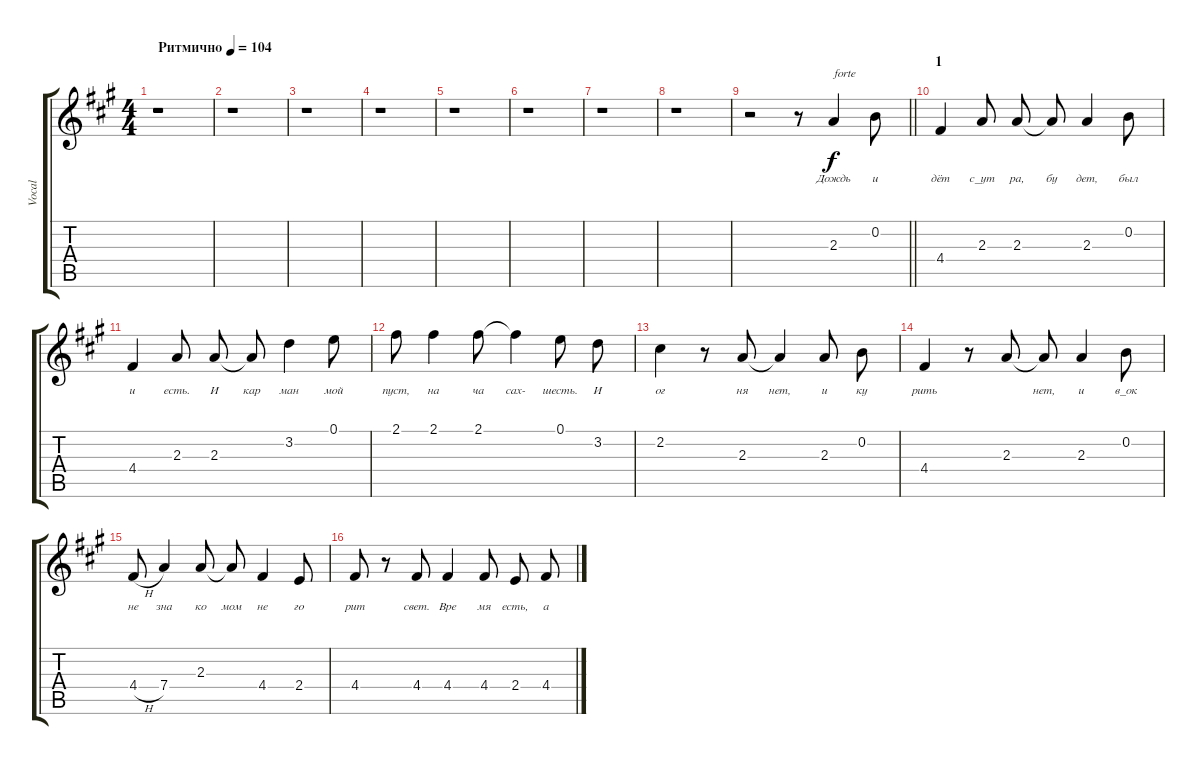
\track ("Vocal" "Vocal") {instrument electricbasspick}
\staff {score tabs}
\tuning (E4 B3 G3 D3 A2 E2) {hide}
\ts (4 4)
\tempo (104 "Ритмично")
\clef g2
\ks a
r.1{dy f instrument electricbasspick} |
r.1 |
r.1 |
r.1 |
r.1 |
r.1 |
r.1 |
r.1 |
\barLineRight lightlight
r.2 r.8 2.3.4{txt "forte" lyrics (0 "Дождь") lyrics (1 "") lyrics (2 "") lyrics (3 "") lyrics (4 "")} 0.2.8{lyrics (0 "и") lyrics (1 "") lyrics (2 "") lyrics (3 "") lyrics (4 "")} |
\section ("" "1")
4.4.4{lyrics (0 "дёт") lyrics (1 "") lyrics (2 "") lyrics (3 "") lyrics (4 "")} 2.3.8{lyrics (0 "с_ут") lyrics (1 "") lyrics (2 "") lyrics (3 "") lyrics (4 "") beam split} 2.3.8{lyrics (0 "ра,") lyrics (1 "") lyrics (2 "") lyrics (3 "") lyrics (4 "")} 2.3{t}.8{lyrics (0 "бу") lyrics (1 "") lyrics (2 "") lyrics (3 "") lyrics (4 "")} 2.3.4{lyrics (0 "дет,") lyrics (1 "") lyrics (2 "") lyrics (3 "") lyrics (4 "")} 0.2.8{lyrics (0 "был") lyrics (1 "") lyrics (2 "") lyrics (3 "") lyrics (4 "")} |
4.4.4{lyrics (0 "и") lyrics (1 "") lyrics (2 "") lyrics (3 "") lyrics (4 "")} 2.3.8{lyrics (0 "есть.") lyrics (1 "") lyrics (2 "") lyrics (3 "") lyrics (4 "") beam split} 2.3.8{lyrics (0 "И") lyrics (1 "") lyrics (2 "") lyrics (3 "") lyrics (4 "")} 2.3{t}.8{lyrics (0 "кар") lyrics (1 "") lyrics (2 "") lyrics (3 "") lyrics (4 "")} 3.2.4{lyrics (0 "ман") lyrics (1 "") lyrics (2 "") lyrics (3 "") lyrics (4 "")} 0.1.8{lyrics (0 "мой") lyrics (1 "") lyrics (2 "") lyrics (3 "") lyrics (4 "")} |
2.1.8{lyrics (0 "пуст,") lyrics (1 "") lyrics (2 "") lyrics (3 "") lyrics (4 "")} 2.1.4{lyrics (0 "на") lyrics (1 "") lyrics (2 "") lyrics (3 "") lyrics (4 "")} 2.1.8{lyrics (0 "ча") lyrics (1 "") lyrics (2 "") lyrics (3 "") lyrics (4 "")} 2.1{t}.4{lyrics (0 "сах-") lyrics (1 "") lyrics (2 "") lyrics (3 "") lyrics (4 "")} 0.1.8{lyrics (0 "шесть.") lyrics (1 "") lyrics (2 "") lyrics (3 "") lyrics (4 "") beam split} 3.2.8{lyrics (0 "И") lyrics (1 "") lyrics (2 "") lyrics (3 "") lyrics (4 "")} |
2.2.4{lyrics (0 "ог") lyrics (1 "") lyrics (2 "") lyrics (3 "") lyrics (4 "")} r.8 2.3.8{lyrics (0 "ня") lyrics (1 "") lyrics (2 "") lyrics (3 "") lyrics (4 "")} 2.3{t}.4{lyrics (0 "нет,") lyrics (1 "") lyrics (2 "") lyrics (3 "") lyrics (4 "")} 2.3.8{lyrics (0 "и") lyrics (1 "") lyrics (2 "") lyrics (3 "") lyrics (4 "") beam split} 0.2.8{lyrics (0 "ку") lyrics (1 "") lyrics (2 "") lyrics (3 "") lyrics (4 "")} |
4.4.4{lyrics (0 "рить") lyrics (1 "") lyrics (2 "") lyrics (3 "") lyrics (4 "")} r.8 2.3.8{lyrics (0 "") lyrics (1 "") lyrics (2 "") lyrics (3 "") lyrics (4 "")} 2.3{t}.8{lyrics (0 "нет,") lyrics (1 "") lyrics (2 "") lyrics (3 "") lyrics (4 "")} 2.3.4{lyrics (0 "и") lyrics (1 "") lyrics (2 "") lyrics (3 "") lyrics (4 "")} 0.2.8{lyrics (0 "в_ок") lyrics (1 "") lyrics (2 "") lyrics (3 "") lyrics (4 "")} |
4.4{h}.8{lyrics (0 "не") lyrics (1 "") lyrics (2 "") lyrics (3 "") lyrics (4 "")} 7.4.4{lyrics (0 "зна") lyrics (1 "") lyrics (2 "") lyrics (3 "") lyrics (4 "")} 2.3.8{lyrics (0 "ко") lyrics (1 "") lyrics (2 "") lyrics (3 "") lyrics (4 "")} 2.3{t}.8{lyrics (0 "мом") lyrics (1 "") lyrics (2 "") lyrics (3 "") lyrics (4 "")} 4.4.4{lyrics (0 "не") lyrics (1 "") lyrics (2 "") lyrics (3 "") lyrics (4 "")} 2.4.8{lyrics (0 "го") lyrics (1 "") lyrics (2 "") lyrics (3 "") lyrics (4 "")} |
4.4.8{lyrics (0 "рит") lyrics (1 "") lyrics (2 "") lyrics (3 "") lyrics (4 "")} r.8 4.4.8{lyrics (0 "свет.") lyrics (1 "") lyrics (2 "") lyrics (3 "") lyrics (4 "")} 4.4.4{lyrics (0 "Вре") lyrics (1 "") lyrics (2 "") lyrics (3 "") lyrics (4 "")} 4.4.8{lyrics (0 "мя") lyrics (1 "") lyrics (2 "") lyrics (3 "") lyrics (4 "")} 2.4.8{lyrics (0 "есть,") lyrics (1 "") lyrics (2 "") lyrics (3 "") lyrics (4 "") beam split} 4.4.8{lyrics (0 "а") lyrics (1 "") lyrics (2 "") lyrics (3 "") lyrics (4 "")}
